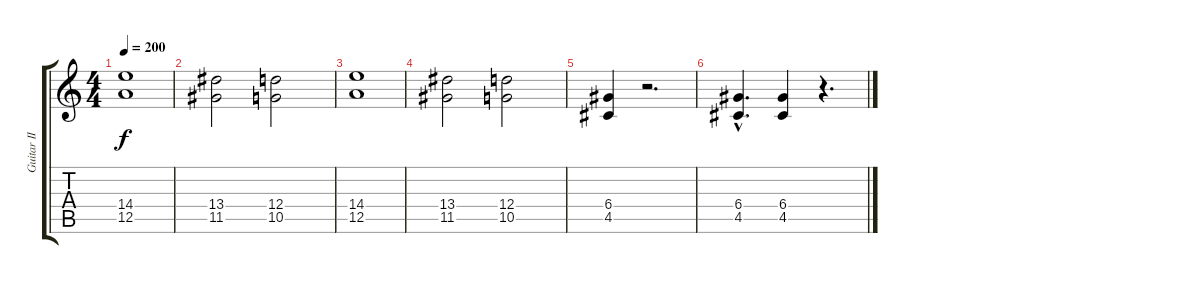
\track ("Guitar II" "Guitar II") {instrument distortionguitar}
\staff {score tabs}
\tuning (E4 B3 G3 D3 A2 E2) {hide}
\ts (4 4)
\tempo 200
\clef g2
\ks c
(14.4 12.5).1{dy f} |
(13.4 11.5).2 (12.4 10.5).2 |
(14.4 12.5).1 |
(13.4 11.5).2 (12.4 10.5).2 |
(6.4 4.5).4 r.2{d} |
(6.4{hac} 4.5{hac}).4{d} (6.4 4.5).4 r.4{d}
